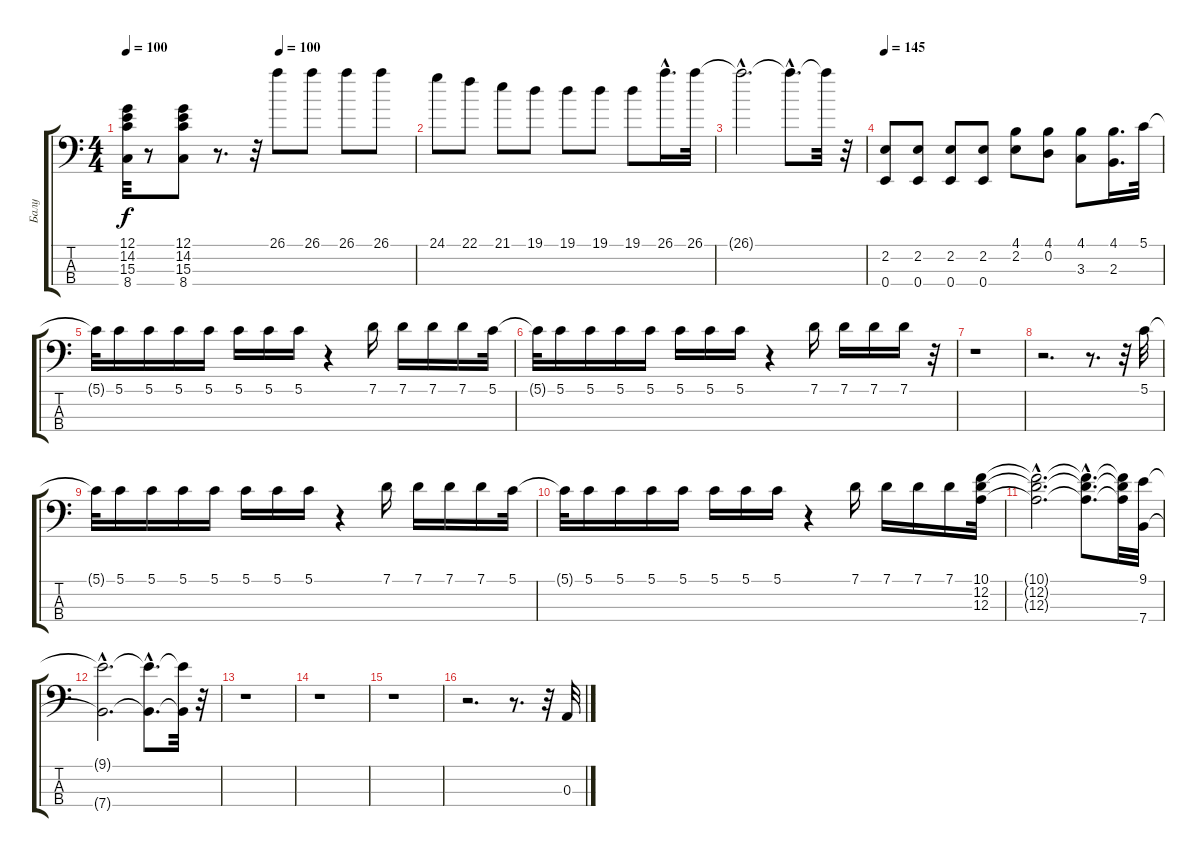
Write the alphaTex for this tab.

\track ("Балу" "Балу") {instrument electricbassfinger}
\staff {score tabs}
\tuning (G2 D2 A1 E1) {hide}
\ts (4 4)
\tempo 100
\tempo (100 0.53125)
\clef f4
\ks c
(12.1{t} 14.2{t} 15.3{t} 8.4{t}).32{dy f} r.8 (12.1 14.2 15.3 8.4).8 r.8{d} r.32 26.1.8 26.1.8 26.1.8 26.1.8 |
24.1.8 22.1.8 21.1.8 19.1.8 19.1.8 19.1.8 19.1.8 26.1{hac}.16{d} 26.1.32 |
26.1{hac t}.2{d} 26.1{hac t}.8{d} 26.1{t}.32 r.32 |
\tempo 145
(2.2 0.4).8 (2.2 0.4).8 (2.2 0.4).8 (2.2 0.4).8 (4.1 2.2).8 (4.1 0.2).8 (4.1 3.3).8 (4.1 2.3).16{d} 5.1.32 |
5.1{t}.32 5.1.16 5.1.16 5.1.16 5.1.16 5.1.16 5.1.16 5.1.16 r.4 7.1.16 7.1.16 7.1.16 7.1.16 5.1.32 |
5.1{t}.32 5.1.16 5.1.16 5.1.16 5.1.16 5.1.16 5.1.16 5.1.16 r.4 7.1.16 7.1.16 7.1.16 7.1.16 r.32 |
r.1 |
r.2{d} r.8{d} r.32 5.1.32 |
5.1{t}.32 5.1.16 5.1.16 5.1.16 5.1.16 5.1.16 5.1.16 5.1.16 r.4 7.1.16 7.1.16 7.1.16 7.1.16 5.1.32 |
5.1{t}.32 5.1.16 5.1.16 5.1.16 5.1.16 5.1.16 5.1.16 5.1.16 r.4 7.1.16 7.1.16 7.1.16 7.1.16 (10.1 12.2 12.3).32 |
(10.1{hac t} 12.2{hac t} 12.3{hac t}).2{d} (10.1{hac t} 12.2{hac t} 12.3{hac t}).8{d} (10.1{t} 12.2{t} 12.3{t}).32 (9.1 7.4).32 |
(9.1{hac t} 7.4{hac t}).2{d} (9.1{hac t} 7.4{hac t}).8{d} (9.1{t} 7.4{t}).32 r.32 |
r.1 |
r.1 |
r.1 |
r.2{d} r.8{d} r.32 0.3.32
